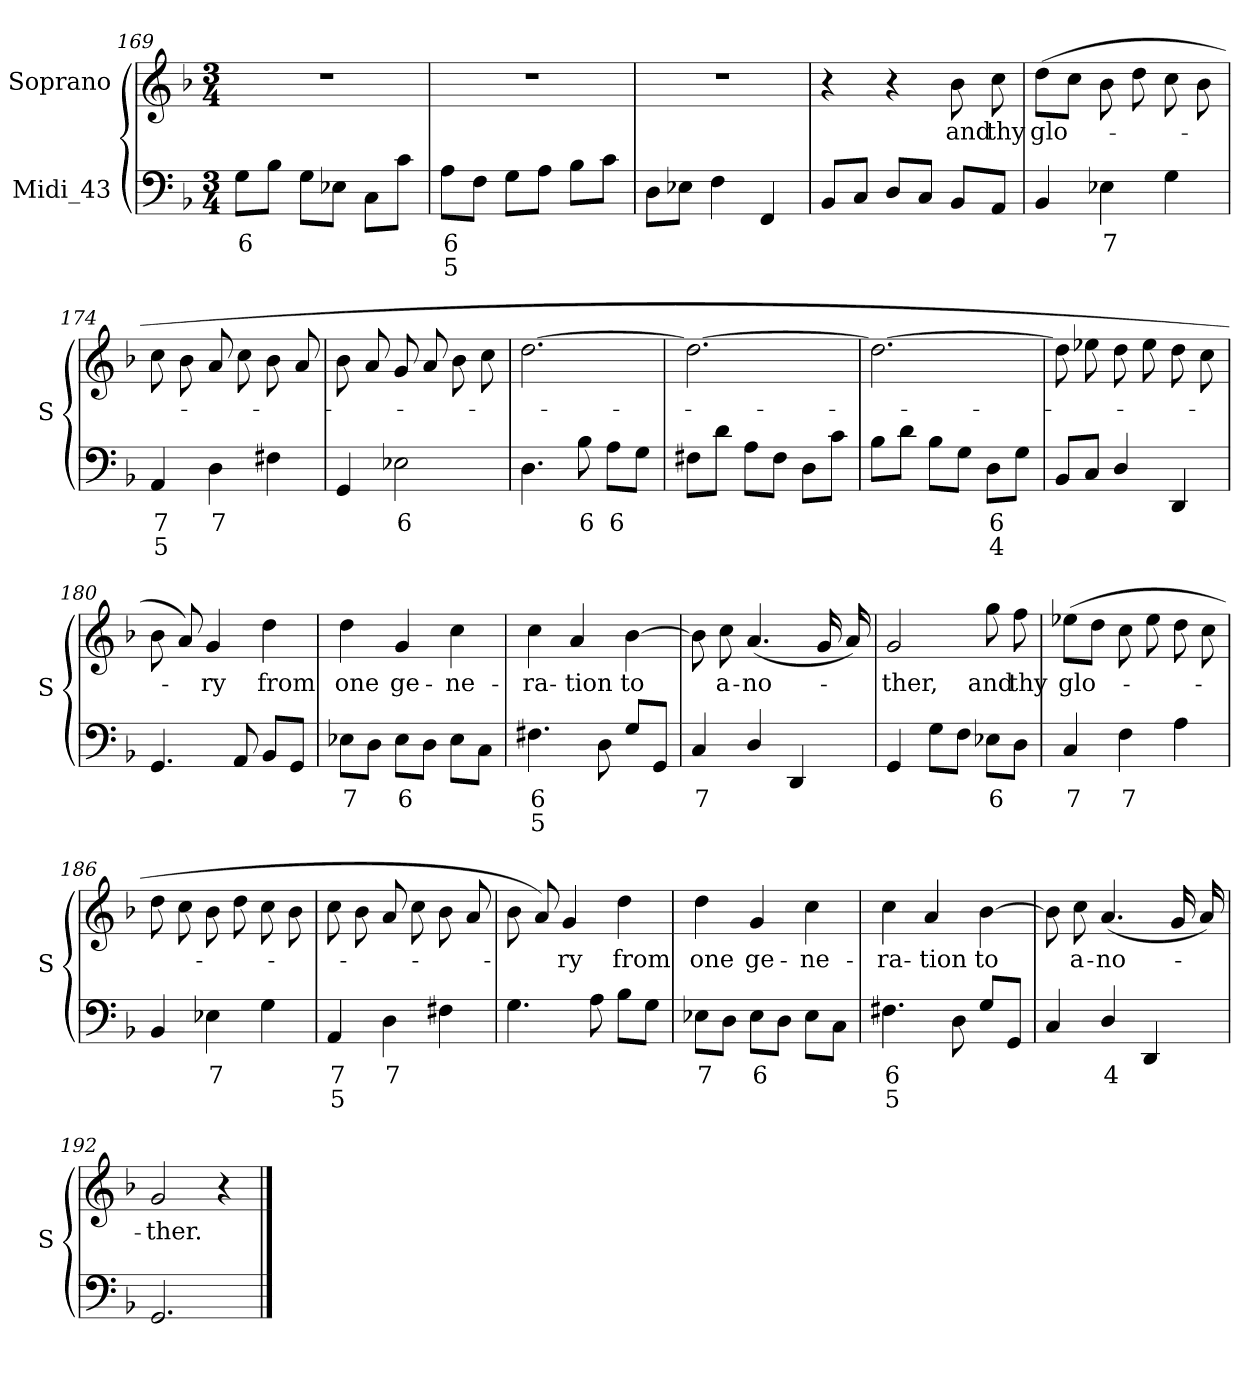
**kern	**text	**text	**kern	**text
*part2	*part2	*part2	*part1	*part1
*staff2	*staff2	*staff2	*staff1	*staff1
*I"Midi_43	*	*	*I"Soprano	*
*	*	*	*I'S	*
*clefF4	*	*	*clefG2	*
*k[b-]	*	*	*k[b-]	*
*F:	*	*	*F:	*
*M3/4	*	*	*M3/4	*
=169	=169	=169	=169	=169
!	!LO:LY:b	!	!LO:N:vis=1	!
8G\L	6	.	2.r	.
8B-\J	.	.	.	.
8G\L	.	.	.	.
8E-X\J	.	.	.	.
8C\L	.	.	.	.
8c\J	.	.	.	.
=170	=170	=170	=170	=170
!	!LO:LY:b	!LO:LY:b	!LO:N:vis=1	!
8A\L	6	5	2.r	.
8F\J	.	.	.	.
8G\L	.	.	.	.
8A\J	.	.	.	.
8B-\L	.	.	.	.
8c\J	.	.	.	.
=171	=171	=171	=171	=171
!	!	!	!LO:N:vis=1	!
8D\L	.	.	2.r	.
8E-\J	.	.	.	.
4F	.	.	.	.
4FF	.	.	.	.
!!LO:LB:g=z
=172	=172	=172	=172	=172
8BB-/L	.	.	4r	.
8C/J	.	.	.	.
8D/L	.	.	4r	.
8C/J	.	.	.	.
!	!	!	!	!LO:LY:b
8BB-/L	.	.	8b-	and
!	!	!	!	!LO:LY:b
8AA/J	.	.	8cc	thy
=173	=173	=173	=173	=173
!	!	!	!	!LO:LY:b
4BB-	.	.	(>8ddL	glo-
.	.	.	8ccJ	.
!	!LO:LY:b	!	!	!
4E-X	7	.	8b-	.
.	.	.	8dd	.
4G	.	.	8cc	.
.	.	.	8b-	.
=174	=174	=174	=174	=174
!	!LO:LY:b	!LO:LY:b	!	!
4AA	7	5	8cc	.
.	.	.	8b-	.
!	!LO:LY:b	!	!	!
4D	7	.	8a	.
.	.	.	8cc	.
4F#X	.	.	8b-	.
.	.	.	8a	.
=175	=175	=175	=175	=175
4GG	.	.	8b-	.
.	.	.	8a	.
!	!LO:LY:b	!	!	!
2E-X	6	.	8g	.
.	.	.	8a	.
.	.	.	8b-	.
.	.	.	8cc	.
=176	=176	=176	=176	=176
4.D	.	.	[2.dd	.
!	!LO:LY:b	!	!	!
8B-	6	.	.	.
!	!LO:LY:b	!	!	!
8A\L	6	.	.	.
8G\J	.	.	.	.
=177	=177	=177	=177	=177
8F#X\L	.	.	2.dd_	.
8d\J	.	.	.	.
8A\L	.	.	.	.
8F#\J	.	.	.	.
8D\L	.	.	.	.
8c\J	.	.	.	.
=178	=178	=178	=178	=178
8B-\L	.	.	2.dd_	.
8d\J	.	.	.	.
8B-\L	.	.	.	.
8G\J	.	.	.	.
!	!LO:LY:b	!LO:LY:b	!	!
8D\L	6	4	.	.
8G\J	.	.	.	.
!!LO:LB:g=z
=179	=179	=179	=179	=179
8BB-/L	.	.	8dd]	.
8C/J	.	.	8ee-X	.
4D/	.	.	8dd	.
.	.	.	8ee-	.
4DD	.	.	8dd	.
.	.	.	8cc	.
=180	=180	=180	=180	=180
4.GG	.	.	8b-	.
.	.	.	8a)	.
!	!	!	!	!LO:LY:b
.	.	.	4g	ry
8AA	.	.	.	.
!	!	!	!	!LO:LY:b
8BB-/L	.	.	4dd	from
8GG/J	.	.	.	.
=181	=181	=181	=181	=181
!	!LO:LY:b	!	!	!LO:LY:b
8E-X\L	7	.	4dd	one
8D\J	.	.	.	.
!	!LO:LY:b	!	!	!LO:LY:b
8E-\L	6	.	4g	ge-
8D\J	.	.	.	.
!	!	!	!	!LO:LY:b
8E-\L	.	.	4cc	-ne-
8C\J	.	.	.	.
=182	=182	=182	=182	=182
!	!LO:LY:b	!LO:LY:b	!	!LO:LY:b
4.F#X	6	5	4cc	-ra-
!	!	!	!	!LO:LY:b
.	.	.	4a	-tion
8D	.	.	.	.
!	!	!	!	!LO:LY:b
8G/L	.	.	[4b-	to
8GG/J	.	.	.	.
=183	=183	=183	=183	=183
!	!LO:LY:b	!	!	!
4C	7	.	8b-]	.
!	!	!	!	!LO:LY:b
.	.	.	8cc	a-
!	!	!	!	!LO:LY:b
4D/	.	.	(<4.a	-no-
4DD	.	.	.	.
.	.	.	16g	.
.	.	.	16a)	.
=184	=184	=184	=184	=184
!	!	!	!	!LO:LY:b
4GG	.	.	2g	ther,
8G\L	.	.	.	.
8F\J	.	.	.	.
!	!LO:LY:b	!	!	!LO:LY:b
8E-X\L	6	.	8gg	and
!	!	!	!	!LO:LY:b
8D\J	.	.	8ff	thy
=185	=185	=185	=185	=185
!	!LO:LY:b	!	!	!LO:LY:b
4C	7	.	(>8ee-XL	glo-
.	.	.	8ddJ	.
!	!LO:LY:b	!	!	!
4F	7	.	8cc	.
.	.	.	8ee-	.
4A	.	.	8dd	.
.	.	.	8cc	.
!!LO:LB:g=z
=186	=186	=186	=186	=186
4BB-	.	.	8dd	.
.	.	.	8cc	.
!	!LO:LY:b	!	!	!
4E-X	7	.	8b-	.
.	.	.	8dd	.
4G	.	.	8cc	.
.	.	.	8b-	.
=187	=187	=187	=187	=187
!	!LO:LY:b	!LO:LY:b	!	!
4AA	7	5	8cc	.
.	.	.	8b-	.
!	!LO:LY:b	!	!	!
4D	7	.	8a	.
.	.	.	8cc	.
4F#X	.	.	8b-	.
.	.	.	8a	.
=188	=188	=188	=188	=188
4.G	.	.	8b-	.
.	.	.	8a)	.
!	!	!	!	!LO:LY:b
.	.	.	4g	ry
8A	.	.	.	.
!	!	!	!	!LO:LY:b
8B-\L	.	.	4dd	from
8G\J	.	.	.	.
=189	=189	=189	=189	=189
!	!LO:LY:b	!	!	!LO:LY:b
8E-X\L	7	.	4dd	one
8D\J	.	.	.	.
!	!LO:LY:b	!	!	!LO:LY:b
8E-\L	6	.	4g	ge-
8D\J	.	.	.	.
!	!	!	!	!LO:LY:b
8E-\L	.	.	4cc	-ne-
8C\J	.	.	.	.
=190	=190	=190	=190	=190
!	!LO:LY:b	!LO:LY:b	!	!LO:LY:b
4.F#X	6	5	4cc	-ra-
!	!	!	!	!LO:LY:b
.	.	.	4a	-tion
8D	.	.	.	.
!	!	!	!	!LO:LY:b
8G/L	.	.	[4b-	to
8GG/J	.	.	.	.
=191	=191	=191	=191	=191
4C	.	.	8b-]	.
!	!	!	!	!LO:LY:b
.	.	.	8cc	a-
!	!LO:LY:b	!	!	!LO:LY:b
4D/	4	.	(<4.a	-no-
4DD	.	.	.	.
.	.	.	16g	.
.	.	.	16a)	.
=192	=192	=192	=192	=192
!	!	!	!	!LO:LY:b
2.GG	.	.	2g	ther.
.	.	.	4r	.
==	==	==	==	==
*-	*-	*-	*-	*-
